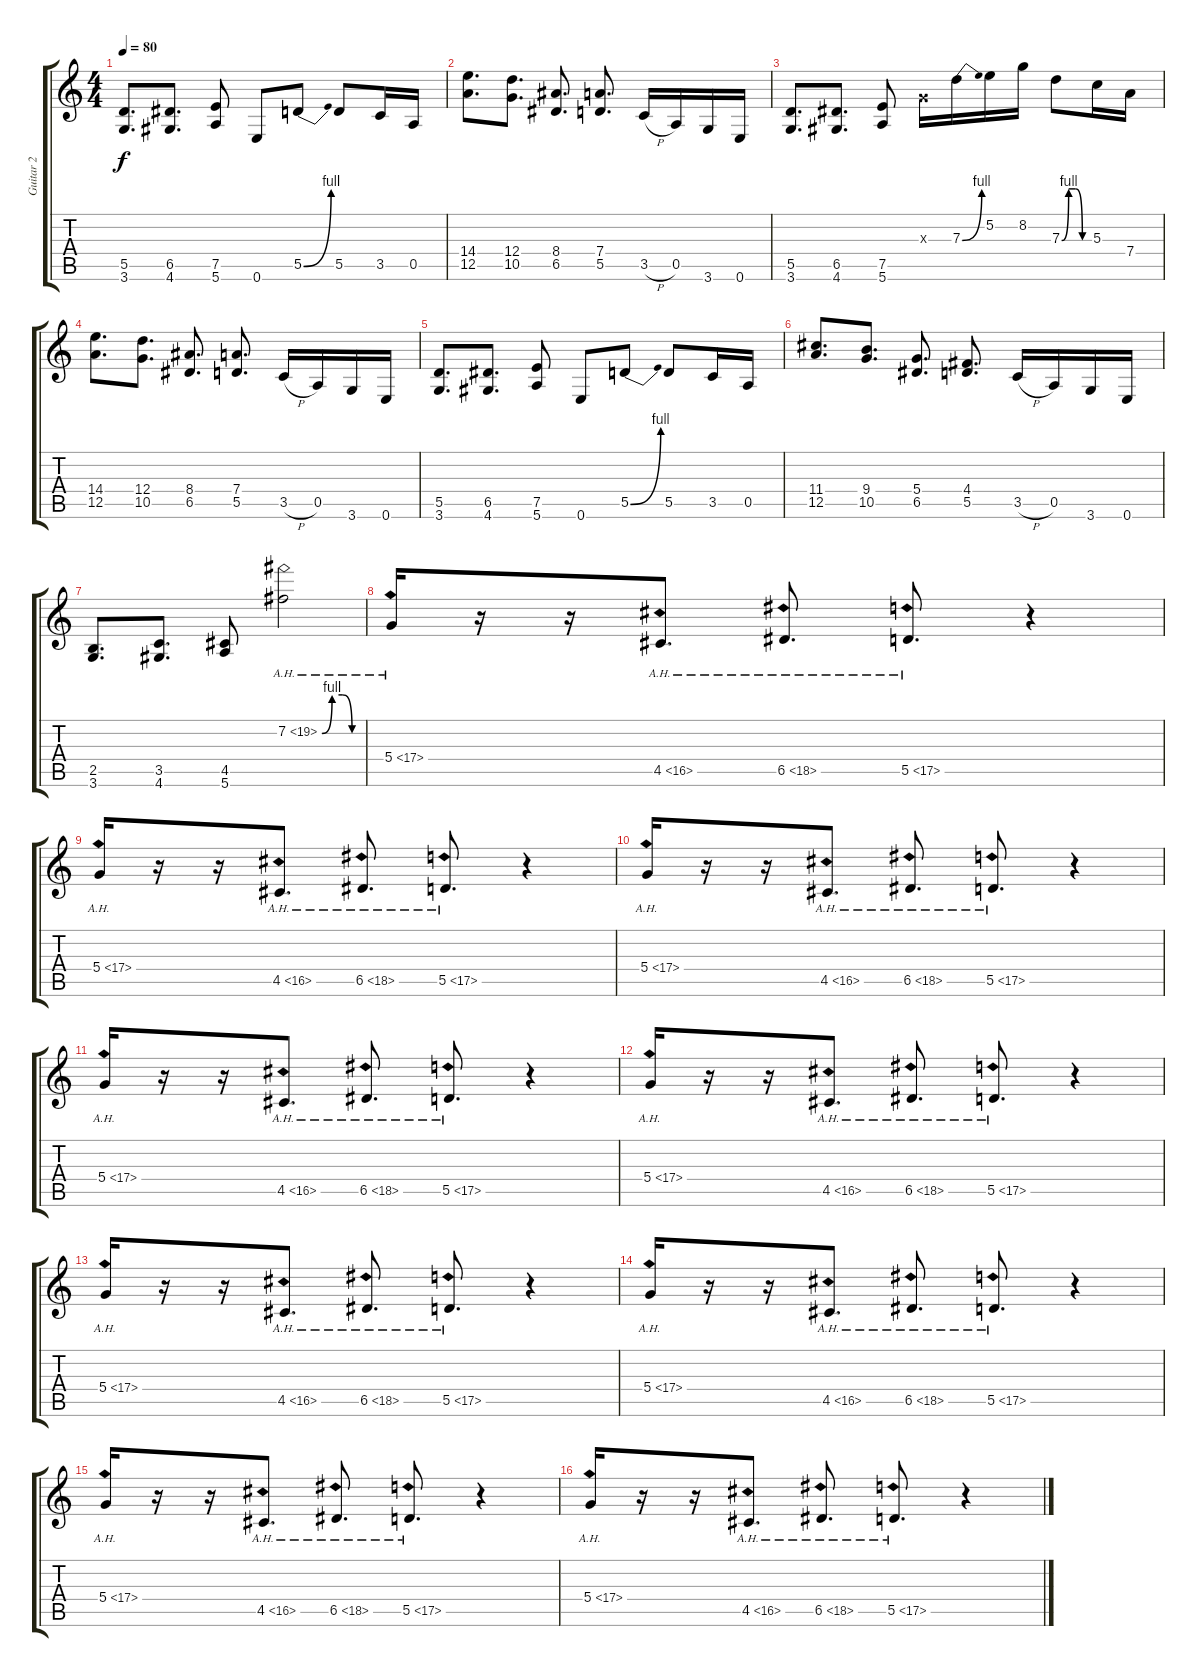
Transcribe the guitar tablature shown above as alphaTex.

\track ("Guitar 2" "Guitar 2") {instrument overdrivenguitar}
\staff {score tabs}
\tuning (E4 B3 G3 D3 A2 E2) {hide}
\ts (4 4)
\tempo 80
\clef g2
\ks c
(5.5 3.6).8{d dy f} (6.5 4.6).8{d} (7.5 5.6).8 0.6.8 5.5{be (bend 0 0 60 4)}.8 5.5.8 3.5.16 0.5.16 |
(14.4 12.5).8{d} (12.4 10.5).8{d} (8.4 6.5).8{d} (7.4 5.5).8{d} 3.5{h}.16 0.5.16 3.6.16 0.6.16 |
(5.5 3.6).8{d} (6.5 4.6).8{d} (7.5 5.6).8 0.3{x}.16 7.3{be (bend 0 0 60 4)}.16 5.2.16 8.2.16 7.3{be (custom 0 0 15 4 30 4 45 0 60 0)}.8 5.3.16 7.4.16 |
(14.4 12.5).8{d} (12.4 10.5).8{d} (8.4 6.5).8{d} (7.4 5.5).8{d} 3.5{h}.16 0.5.16 3.6.16 0.6.16 |
(5.5 3.6).8{d} (6.5 4.6).8{d} (7.5 5.6).8 0.6.8 5.5{be (bend 0 0 60 4)}.8 5.5.8 3.5.16 0.5.16 |
(11.4 12.5).8{d} (9.4 10.5).8{d} (5.4 6.5).8{d} (4.4 5.5).8{d} 3.5{h}.16 0.5.16 3.6.16 0.6.16 |
(2.5 3.6).8{d} (3.5 4.6).8{d} (4.5 5.6).8 7.2{be (custom 0 0 15 4 30 4 45 0 60 0) ah 12}.2 |
5.4{ah 12}.16 r.16 r.16 4.5{ah 12}.8{d} 6.5{ah 12}.8{d} 5.5{ah 12}.8{d} r.4 |
5.4{ah 12}.16 r.16 r.16 4.5{ah 12}.8{d} 6.5{ah 12}.8{d} 5.5{ah 12}.8{d} r.4 |
5.4{ah 12}.16 r.16 r.16 4.5{ah 12}.8{d} 6.5{ah 12}.8{d} 5.5{ah 12}.8{d} r.4 |
5.4{ah 12}.16 r.16 r.16 4.5{ah 12}.8{d} 6.5{ah 12}.8{d} 5.5{ah 12}.8{d} r.4 |
5.4{ah 12}.16 r.16 r.16 4.5{ah 12}.8{d} 6.5{ah 12}.8{d} 5.5{ah 12}.8{d} r.4 |
5.4{ah 12}.16 r.16 r.16 4.5{ah 12}.8{d} 6.5{ah 12}.8{d} 5.5{ah 12}.8{d} r.4 |
5.4{ah 12}.16 r.16 r.16 4.5{ah 12}.8{d} 6.5{ah 12}.8{d} 5.5{ah 12}.8{d} r.4 |
5.4{ah 12}.16 r.16 r.16 4.5{ah 12}.8{d} 6.5{ah 12}.8{d} 5.5{ah 12}.8{d} r.4 |
5.4{ah 12}.16 r.16 r.16 4.5{ah 12}.8{d} 6.5{ah 12}.8{d} 5.5{ah 12}.8{d} r.4
